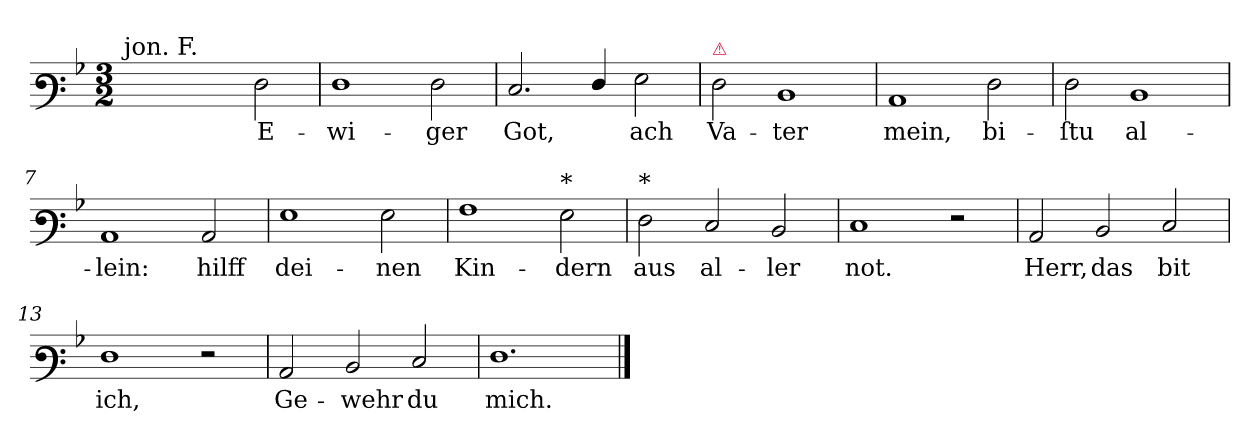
**kern	**text
*part1	*part1
*staff1	*staff1
*clefF3	*
*k[b-]	*
*F:ion	*
*M3/2	*
=1	=1
!LO:TX:a:t=jon. F.	!
2ryy	.
2ryy	.
2F	E-
=2	=2
1F	-wi-
2F	-ger
=3	=3
2.E	Got,
4F/	.
2G	ach
=4	=4
!LO:TX:a:color=crimson:t=⚠	!
2F	Va-
1D	-ter
=5	=5
1C	mein,
2F	bi-
=6	=6
2F	-ſtu
1D	al-
=7	=7
1C	-lein:
2C	hilff
=8	=8
1G	dei-
2G	-nen
=9	=9
1A	Kin-
!LO:TX:a:t=*	!
2G	-dern
=10	=10
!LO:TX:a:t=*	!
2F	aus
2E	al-
2D	-ler
=11	=11
1E	not.
2r	.
=12	=12
2C	Herr,
2D	das
2E	bit
=13	=13
1F	ich,
2r	.
=14	=14
2C	Ge-
2D	-wehr
2E	du
=15	=15
1.F	mich.
==	==
*-	*-
